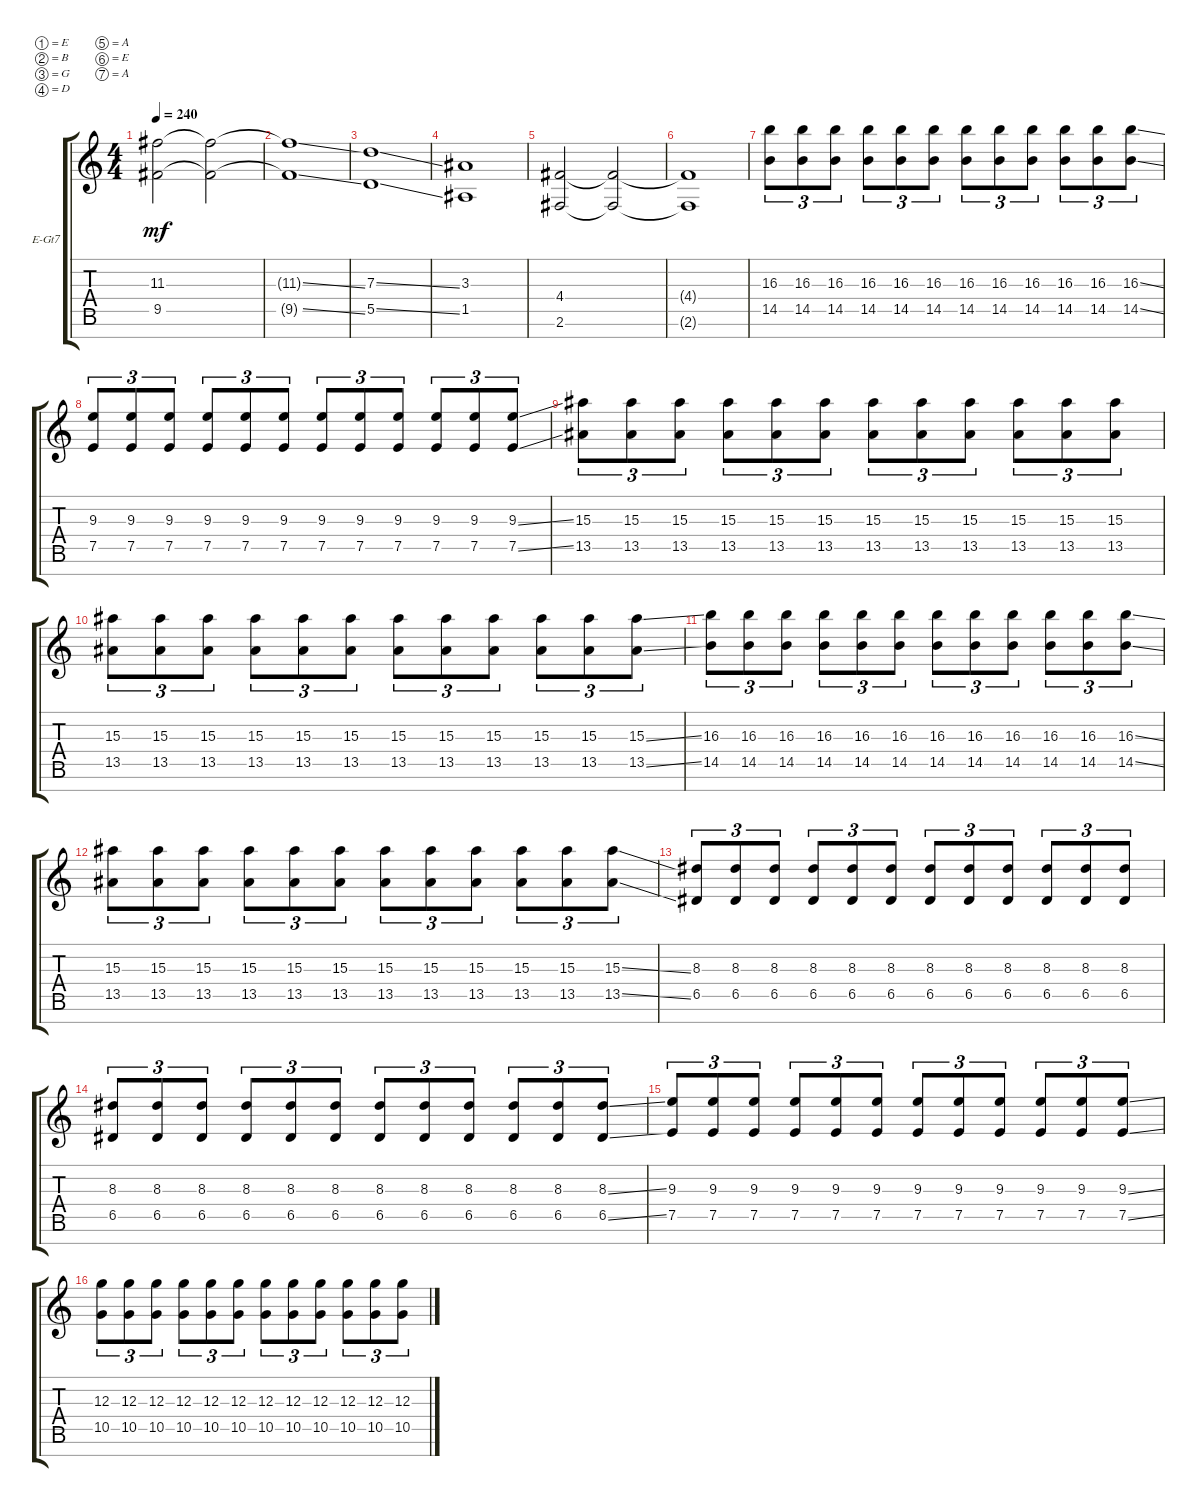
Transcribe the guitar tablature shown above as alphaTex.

\defaultSystemsLayout 4
\bracketExtendMode groupsimilarinstruments
\firstSystemTrackNameOrientation horizontal
\otherSystemsTrackNameOrientation horizontal
\track ("Electric Guitar" "E-Gt7") {instrument distortionguitar}
\staff {score tabs}
\tuning (E4 B3 G3 D3 A2 E2 A1)
\ts (4 4)
\tempo 240
\clef g2
\ks c
(9.5 11.3).2{dy mf} (9.5{t} 11.3{t}).2 |
(9.5{ss t} 11.3{ss t}).1 |
(5.5{ss} 7.3{ss}).1 |
(1.5 3.3).1 |
(2.6 4.4).2 (2.6{t} 4.4{t}).2 |
(2.6{t} 4.4{t}).1 |
(14.5 16.3).8{tu (3 2)} (14.5 16.3).8{tu (3 2)} (14.5 16.3).8{tu (3 2)} (14.5 16.3).8{tu (3 2)} (14.5 16.3).8{tu (3 2)} (14.5 16.3).8{tu (3 2)} (14.5 16.3).8{tu (3 2)} (14.5 16.3).8{tu (3 2)} (14.5 16.3).8{tu (3 2)} (14.5 16.3).8{tu (3 2)} (14.5 16.3).8{tu (3 2)} (14.5{ss} 16.3{ss}).8{tu (3 2)} |
(7.5 9.3).8{tu (3 2)} (7.5 9.3).8{tu (3 2)} (7.5 9.3).8{tu (3 2)} (7.5 9.3).8{tu (3 2)} (7.5 9.3).8{tu (3 2)} (7.5 9.3).8{tu (3 2)} (7.5 9.3).8{tu (3 2)} (7.5 9.3).8{tu (3 2)} (7.5 9.3).8{tu (3 2)} (7.5 9.3).8{tu (3 2)} (7.5 9.3).8{tu (3 2)} (7.5{ss} 9.3{ss}).8{tu (3 2)} |
(13.5 15.3).8{tu (3 2)} (13.5 15.3).8{tu (3 2)} (13.5 15.3).8{tu (3 2)} (13.5 15.3).8{tu (3 2)} (13.5 15.3).8{tu (3 2)} (13.5 15.3).8{tu (3 2)} (13.5 15.3).8{tu (3 2)} (13.5 15.3).8{tu (3 2)} (13.5 15.3).8{tu (3 2)} (13.5 15.3).8{tu (3 2)} (13.5 15.3).8{tu (3 2)} (13.5 15.3).8{tu (3 2)} |
(13.5 15.3).8{tu (3 2)} (13.5 15.3).8{tu (3 2)} (13.5 15.3).8{tu (3 2)} (13.5 15.3).8{tu (3 2)} (13.5 15.3).8{tu (3 2)} (13.5 15.3).8{tu (3 2)} (13.5 15.3).8{tu (3 2)} (13.5 15.3).8{tu (3 2)} (13.5 15.3).8{tu (3 2)} (13.5 15.3).8{tu (3 2)} (13.5 15.3).8{tu (3 2)} (13.5{ss} 15.3{ss}).8{tu (3 2)} |
(14.5 16.3).8{tu (3 2)} (14.5 16.3).8{tu (3 2)} (14.5 16.3).8{tu (3 2)} (14.5 16.3).8{tu (3 2)} (14.5 16.3).8{tu (3 2)} (14.5 16.3).8{tu (3 2)} (14.5 16.3).8{tu (3 2)} (14.5 16.3).8{tu (3 2)} (14.5 16.3).8{tu (3 2)} (14.5 16.3).8{tu (3 2)} (14.5 16.3).8{tu (3 2)} (14.5{ss} 16.3{ss}).8{tu (3 2)} |
(13.5 15.3).8{tu (3 2)} (13.5 15.3).8{tu (3 2)} (13.5 15.3).8{tu (3 2)} (13.5 15.3).8{tu (3 2)} (13.5 15.3).8{tu (3 2)} (13.5 15.3).8{tu (3 2)} (13.5 15.3).8{tu (3 2)} (13.5 15.3).8{tu (3 2)} (13.5 15.3).8{tu (3 2)} (13.5 15.3).8{tu (3 2)} (13.5 15.3).8{tu (3 2)} (13.5{ss} 15.3{ss}).8{tu (3 2)} |
(6.5 8.3).8{tu (3 2)} (6.5 8.3).8{tu (3 2)} (6.5 8.3).8{tu (3 2)} (6.5 8.3).8{tu (3 2)} (6.5 8.3).8{tu (3 2)} (6.5 8.3).8{tu (3 2)} (6.5 8.3).8{tu (3 2)} (6.5 8.3).8{tu (3 2)} (6.5 8.3).8{tu (3 2)} (6.5 8.3).8{tu (3 2)} (6.5 8.3).8{tu (3 2)} (6.5 8.3).8{tu (3 2)} |
(6.5 8.3).8{tu (3 2)} (6.5 8.3).8{tu (3 2)} (6.5 8.3).8{tu (3 2)} (6.5 8.3).8{tu (3 2)} (6.5 8.3).8{tu (3 2)} (6.5 8.3).8{tu (3 2)} (6.5 8.3).8{tu (3 2)} (6.5 8.3).8{tu (3 2)} (6.5 8.3).8{tu (3 2)} (6.5 8.3).8{tu (3 2)} (6.5 8.3).8{tu (3 2)} (6.5{ss} 8.3{ss}).8{tu (3 2)} |
(7.5 9.3).8{tu (3 2)} (7.5 9.3).8{tu (3 2)} (7.5 9.3).8{tu (3 2)} (7.5 9.3).8{tu (3 2)} (7.5 9.3).8{tu (3 2)} (7.5 9.3).8{tu (3 2)} (7.5 9.3).8{tu (3 2)} (7.5 9.3).8{tu (3 2)} (7.5 9.3).8{tu (3 2)} (7.5 9.3).8{tu (3 2)} (7.5 9.3).8{tu (3 2)} (7.5{ss} 9.3{ss}).8{tu (3 2)} |
(10.5 12.3).8{tu (3 2)} (10.5 12.3).8{tu (3 2)} (10.5 12.3).8{tu (3 2)} (10.5 12.3).8{tu (3 2)} (10.5 12.3).8{tu (3 2)} (10.5 12.3).8{tu (3 2)} (10.5 12.3).8{tu (3 2)} (10.5 12.3).8{tu (3 2)} (10.5 12.3).8{tu (3 2)} (10.5 12.3).8{tu (3 2)} (10.5 12.3).8{tu (3 2)} (10.5{ss} 12.3{ss}).8{tu (3 2)}
